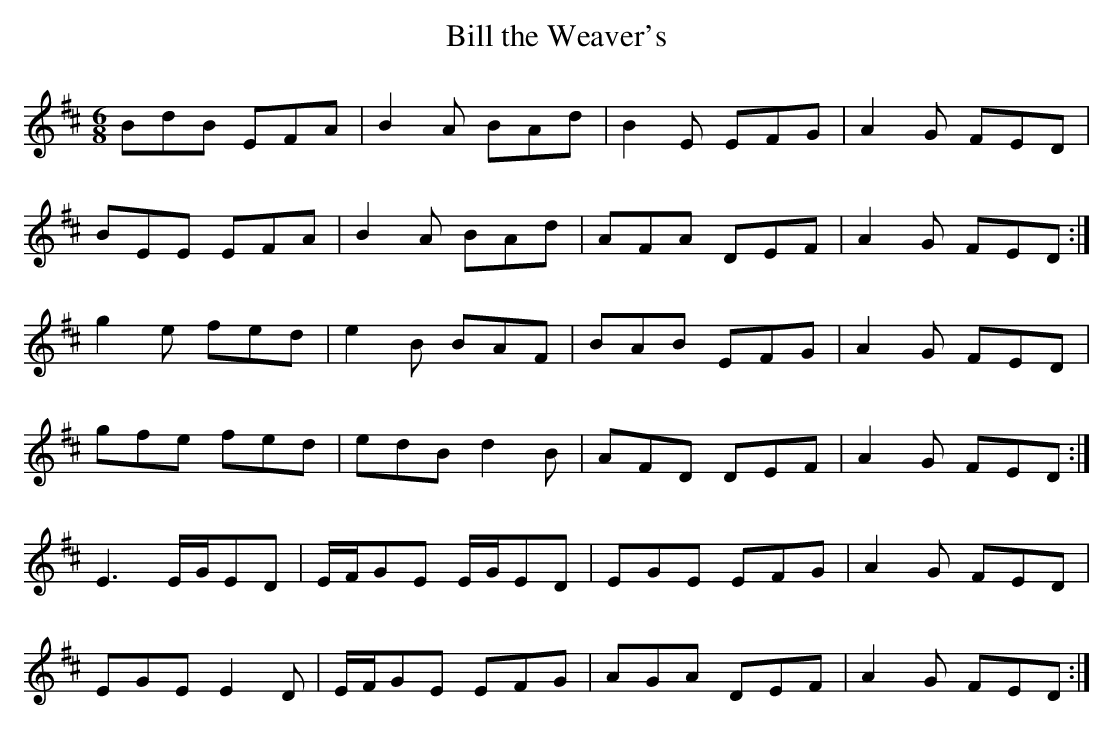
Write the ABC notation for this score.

X:1
T: Bill the Weaver's
L: 1/8
M: 6/8
K: Edor
BdB EFA|B2A BAd|B2E EFG|A2G FED|
BEE EFA|B2A BAd|AFA DEF|A2G FED :|
g2e fed|e2B BAF|BAB EFG|A2G FED|
gfe fed|edB d2B|AFD DEF|A2G FED :|
E3 E/G/ED|E/F/GE E/G/ED|EGE EFG|A2G FED|
EGE E2D|E/F/GE EFG|AGA DEF|A2G FED :|
